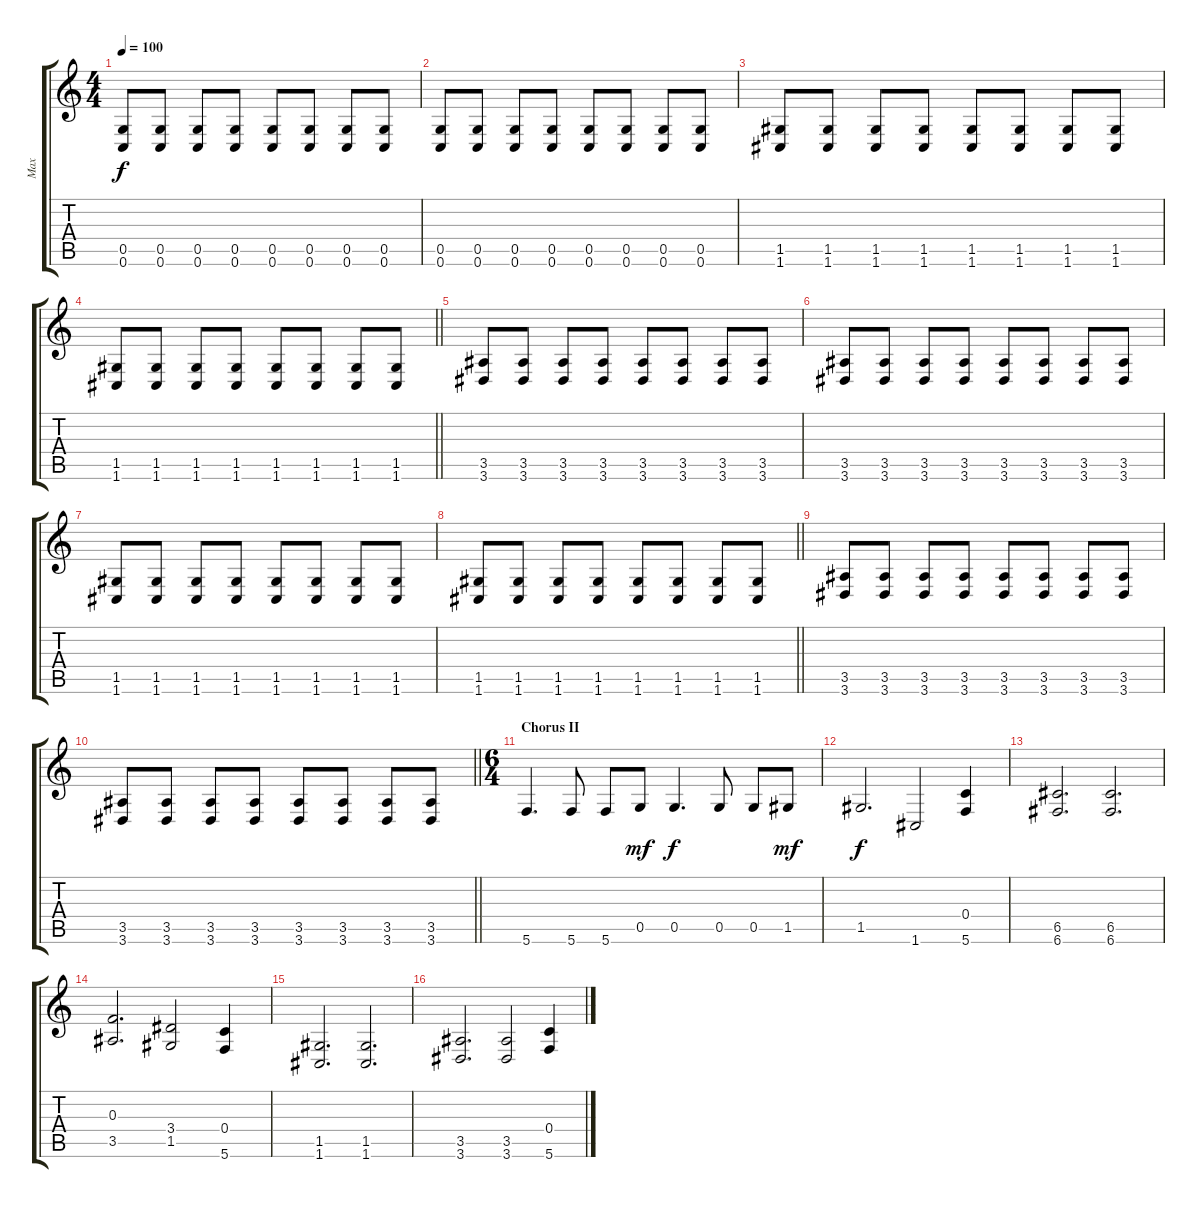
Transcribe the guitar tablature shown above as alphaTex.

\track ("Max" "Max") {instrument distortionguitar}
\staff {score tabs}
\tuning (D4 A3 F3 C3 G2 C2) {hide}
\ts (4 4)
\tempo 100
\clef g2
\ks c
(0.5 0.6).8{dy f} (0.5 0.6).8 (0.5 0.6).8 (0.5 0.6).8 (0.5 0.6).8 (0.5 0.6).8 (0.5 0.6).8 (0.5 0.6).8 |
(0.5 0.6).8 (0.5 0.6).8 (0.5 0.6).8 (0.5 0.6).8 (0.5 0.6).8 (0.5 0.6).8 (0.5 0.6).8 (0.5 0.6).8 |
(1.5 1.6).8 (1.5 1.6).8 (1.5 1.6).8 (1.5 1.6).8 (1.5 1.6).8 (1.5 1.6).8 (1.5 1.6).8 (1.5 1.6).8 |
\barLineRight lightlight
(1.5 1.6).8 (1.5 1.6).8 (1.5 1.6).8 (1.5 1.6).8 (1.5 1.6).8 (1.5 1.6).8 (1.5 1.6).8 (1.5 1.6).8 |
(3.5 3.6).8 (3.5 3.6).8 (3.5 3.6).8 (3.5 3.6).8 (3.5 3.6).8 (3.5 3.6).8 (3.5 3.6).8 (3.5 3.6).8 |
(3.5 3.6).8 (3.5 3.6).8 (3.5 3.6).8 (3.5 3.6).8 (3.5 3.6).8 (3.5 3.6).8 (3.5 3.6).8 (3.5 3.6).8 |
(1.5 1.6).8 (1.5 1.6).8 (1.5 1.6).8 (1.5 1.6).8 (1.5 1.6).8 (1.5 1.6).8 (1.5 1.6).8 (1.5 1.6).8 |
\barLineRight lightlight
(1.5 1.6).8 (1.5 1.6).8 (1.5 1.6).8 (1.5 1.6).8 (1.5 1.6).8 (1.5 1.6).8 (1.5 1.6).8 (1.5 1.6).8 |
(3.5 3.6).8 (3.5 3.6).8 (3.5 3.6).8 (3.5 3.6).8 (3.5 3.6).8 (3.5 3.6).8 (3.5 3.6).8 (3.5 3.6).8 |
\barLineRight lightlight
(3.5 3.6).8 (3.5 3.6).8 (3.5 3.6).8 (3.5 3.6).8 (3.5 3.6).8 (3.5 3.6).8 (3.5 3.6).8 (3.5 3.6).8 |
\ts (6 4)
\section ("" "Chorus II")
5.6.4{d} 5.6.8 5.6.8 0.5.8{dy mf} 0.5.4{d dy f} 0.5.8 0.5.8 1.5.8{dy mf} |
1.5.2{d dy f} 1.6.2 (0.4 5.6).4 |
(6.5 6.6).2{d} (6.5 6.6).2{d} |
(0.3 3.5).2{d} (3.4 1.5).2 (0.4 5.6).4 |
(1.5 1.6).2{d} (1.5 1.6).2{d} |
(3.5 3.6).2{d} (3.5 3.6).2 (0.4 5.6).4
